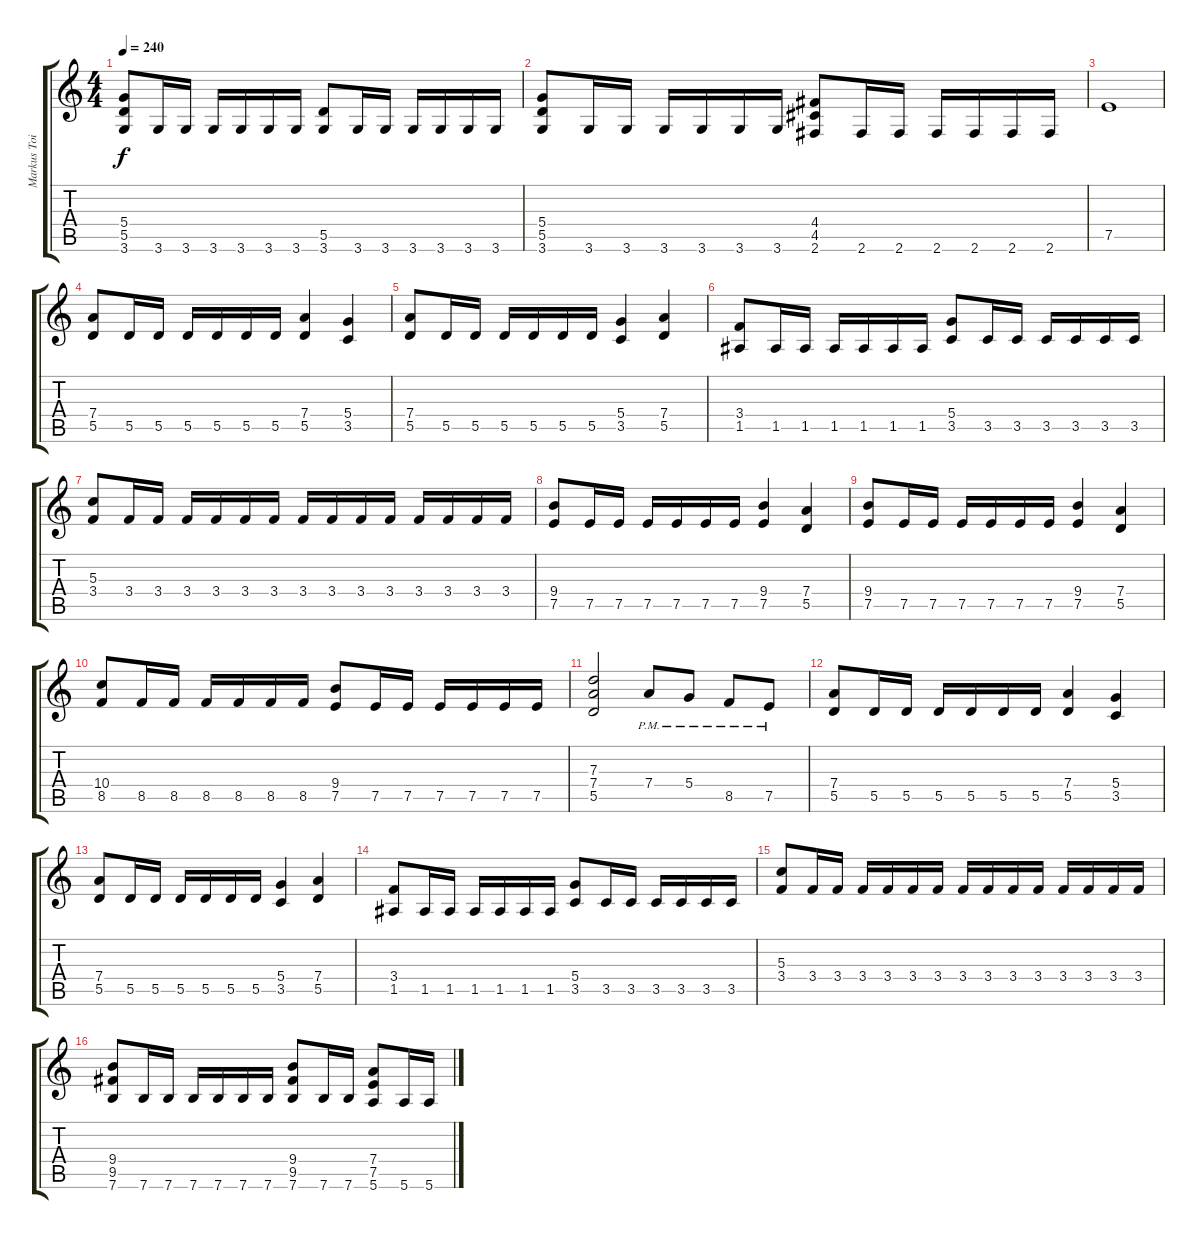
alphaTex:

\track ("Markus Toivonen" "Markus Toi") {instrument distortionguitar}
\staff {score tabs}
\tuning (E4 B3 G3 D3 A2 E2) {hide}
\ts (4 4)
\tempo 240
\clef g2
\ks c
(5.4 5.5 3.6).8{dy f} 3.6.16 3.6.16 3.6.16 3.6.16 3.6.16 3.6.16 (5.5 3.6).8 3.6.16 3.6.16 3.6.16 3.6.16 3.6.16 3.6.16 |
(5.4 5.5 3.6).8 3.6.16 3.6.16 3.6.16 3.6.16 3.6.16 3.6.16 (4.4 4.5 2.6).8 2.6.16 2.6.16 2.6.16 2.6.16 2.6.16 2.6.16 |
7.5.1 |
(7.4 5.5).8 5.5.16 5.5.16 5.5.16 5.5.16 5.5.16 5.5.16 (7.4 5.5).4 (5.4 3.5).4 |
(7.4 5.5).8 5.5.16 5.5.16 5.5.16 5.5.16 5.5.16 5.5.16 (5.4 3.5).4 (7.4 5.5).4 |
(3.4 1.5).8 1.5.16 1.5.16 1.5.16 1.5.16 1.5.16 1.5.16 (5.4 3.5).8 3.5.16 3.5.16 3.5.16 3.5.16 3.5.16 3.5.16 |
(5.3 3.4).8 3.4.16 3.4.16 3.4.16 3.4.16 3.4.16 3.4.16 3.4.16 3.4.16 3.4.16 3.4.16 3.4.16 3.4.16 3.4.16 3.4.16 |
(9.4 7.5).8 7.5.16 7.5.16 7.5.16 7.5.16 7.5.16 7.5.16 (9.4 7.5).4 (7.4 5.5).4 |
(9.4 7.5).8 7.5.16 7.5.16 7.5.16 7.5.16 7.5.16 7.5.16 (9.4 7.5).4 (7.4 5.5).4 |
(10.4 8.5).8 8.5.16 8.5.16 8.5.16 8.5.16 8.5.16 8.5.16 (9.4 7.5).8 7.5.16 7.5.16 7.5.16 7.5.16 7.5.16 7.5.16 |
(7.3 7.4 5.5).2 7.4{pm}.8 5.4{pm}.8 8.5{pm}.8 7.5{pm}.8 |
(7.4 5.5).8 5.5.16 5.5.16 5.5.16 5.5.16 5.5.16 5.5.16 (7.4 5.5).4 (5.4 3.5).4 |
(7.4 5.5).8 5.5.16 5.5.16 5.5.16 5.5.16 5.5.16 5.5.16 (5.4 3.5).4 (7.4 5.5).4 |
(3.4 1.5).8 1.5.16 1.5.16 1.5.16 1.5.16 1.5.16 1.5.16 (5.4 3.5).8 3.5.16 3.5.16 3.5.16 3.5.16 3.5.16 3.5.16 |
(5.3 3.4).8 3.4.16 3.4.16 3.4.16 3.4.16 3.4.16 3.4.16 3.4.16 3.4.16 3.4.16 3.4.16 3.4.16 3.4.16 3.4.16 3.4.16 |
(9.4 9.5 7.6).8 7.6.16 7.6.16 7.6.16 7.6.16 7.6.16 7.6.16 (9.4 9.5 7.6).8 7.6.16 7.6.16 (7.4 7.5 5.6).8 5.6.16 5.6.16
